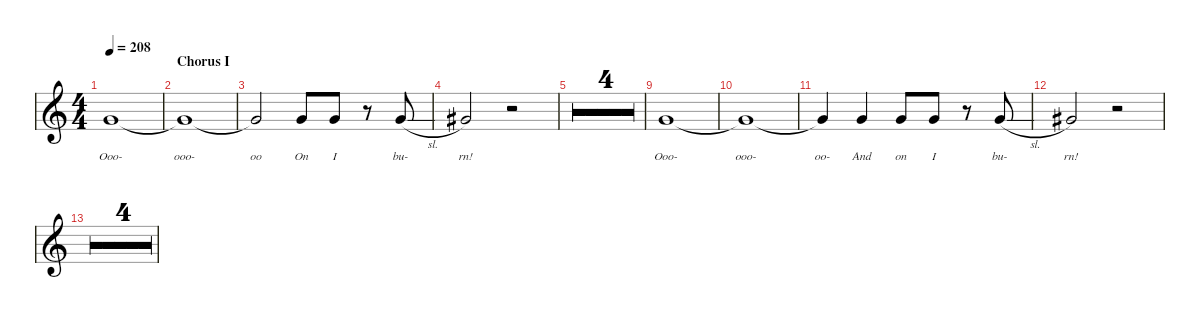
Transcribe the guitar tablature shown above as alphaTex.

\defaultSystemsLayout 4
\hideDynamics
\bracketExtendMode nobrackets
\singleTrackTrackNamePolicy hidden
\multiTrackTrackNamePolicy hidden
\otherSystemsTrackNameOrientation horizontal
\track ("V. Harmony 1" "sng.") {multiBarRest instrument voiceoohs}
\staff {score}
\tuning (Eb4 Bb3 Gb3 Db3 Ab2 Eb2)
\ts (4 4)
\tempo 208
\clef g2
\ks c
4.1.1{lyrics (0 "Ooo-") lyrics (1 "") lyrics (2 "") lyrics (3 "") lyrics (4 "") dy mf beam Up} |
\section ("" "Chorus I")
4.1{t}.1{lyrics (0 "ooo-") lyrics (1 "") lyrics (2 "") lyrics (3 "") lyrics (4 "") beam Up} |
4.1{t}.2{lyrics (0 "oo") lyrics (1 "") lyrics (2 "") lyrics (3 "") lyrics (4 "") beam Up} 4.1.8{lyrics (0 "On") lyrics (1 "") lyrics (2 "") lyrics (3 "") lyrics (4 "") beam Up} 4.1.8{lyrics (0 "I") lyrics (1 "") lyrics (2 "") lyrics (3 "") lyrics (4 "") beam Up} r.8{beam Up} 4.1{sl}.8{lyrics (0 "bu-") lyrics (1 "") lyrics (2 "") lyrics (3 "") lyrics (4 "") beam Up} |
5.1{acc #}.2{lyrics (0 "rn!") lyrics (1 "") lyrics (2 "") lyrics (3 "") lyrics (4 "") beam Up} r.2{beam Up} |
r.1{beam Down} |
r.1{beam Down} |
r.1{beam Down} |
r.1{beam Down} |
4.1.1{lyrics (0 "Ooo-") lyrics (1 "") lyrics (2 "") lyrics (3 "") lyrics (4 "") beam Up} |
4.1{t}.1{lyrics (0 "ooo-") lyrics (1 "") lyrics (2 "") lyrics (3 "") lyrics (4 "") beam Up} |
4.1{t}.4{lyrics (0 "oo-") lyrics (1 "") lyrics (2 "") lyrics (3 "") lyrics (4 "") beam Up} 4.1.4{lyrics (0 "And") lyrics (1 "") lyrics (2 "") lyrics (3 "") lyrics (4 "") beam Up} 4.1.8{lyrics (0 "on") lyrics (1 "") lyrics (2 "") lyrics (3 "") lyrics (4 "") beam Up} 4.1.8{lyrics (0 "I") lyrics (1 "") lyrics (2 "") lyrics (3 "") lyrics (4 "") beam Up} r.8{beam Up} 4.1{sl}.8{lyrics (0 "bu-") lyrics (1 "") lyrics (2 "") lyrics (3 "") lyrics (4 "") beam Up} |
5.1{acc #}.2{lyrics (0 "rn!") lyrics (1 "") lyrics (2 "") lyrics (3 "") lyrics (4 "") beam Up} r.2{beam Up} |
r.1{beam Down} |
r.1{beam Down} |
r.1{beam Down} |
r.1{beam Down}
